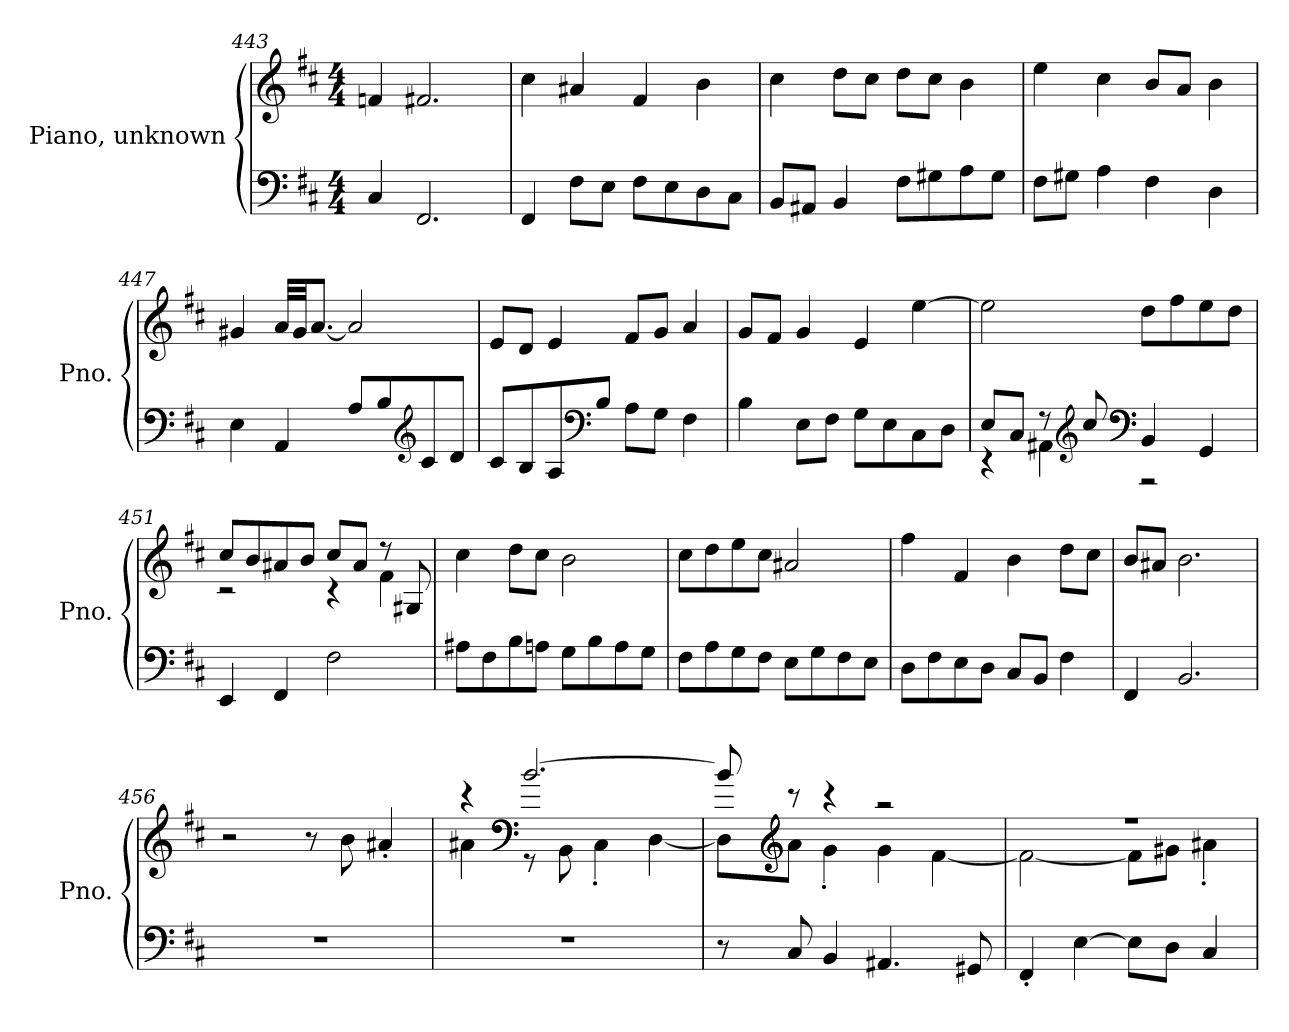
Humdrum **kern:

**kern	**kern
*part1	*part1
*staff2	*staff1
*I"Piano, unknown	*
*I'Pno.	*
!!LO:LB:g=z
*clefF4	*clefG2
*k[f#c#]	*k[f#c#]
*M4/4	*M4/4
=443	=443
4C#/	4fn/
2.FF#/	2.f#X/
=444	=444
4FF#/	4cc#\
8F#\L	4a#X/
8E\J	.
8F#\L	4f#/
8E\	.
8D\	4b\
8C#\J	.
=445	=445
8BB/L	4cc#\
8AA#X/J	.
4BB/	8dd\L
.	8cc#\J
8F#\L	8dd\L
8G#X\	8cc#\J
8A\	4b\
8G#\J	.
=446	=446
8F#\L	4ee\
8G#X\J	.
4A\	4cc#\
4F#\	8b/L
.	8a/J
4D\	4b\
=447	=447
4E\	4g#X/
4AA/	32a/LLL
.	32g#/JJ
.	[8.a/J
8A/L	2a/]
8B/	.
*clefG2	*
8c#/	.
8d/J	.
!!LO:LB:g=z
=448	=448
8c#/L	8e/L
8B/	8d/J
8A/	4e/
*clefF4	*
8B/J	.
8A\L	8f#/L
8G\J	8g/J
4F#\	4a/
=449	=449
4B\	8g/L
.	8f#/J
8E\L	4g/
8F#\J	.
8G\L	4e/
8E\	.
8C#\	[4ee\
8D\J	.
=450	=450
*^	*
8E/L	4r	2ee\]
8C#/J	.	.
8r	4AA#X\	.
*clefG2	*	*
8cc#/	.	.
*clefF4	*	*
4BB/	2r	8dd\L
.	.	8ff#\
4GG/	.	8ee\
.	.	8dd\J
*v	*v	*
=451	=451
*	*^
4EE/	8cc#/L	2r
.	8b/	.
4FF#/	8a#X/	.
.	8b/J	.
2F#\	8cc#/L	4r
.	8a#/J	.
.	8r	4f#\
.	8G#X/	.
*	*v	*v
!!LO:PB:g=z
=452	=452
8A#X\L	4cc#\
8F#\	.
8B\	8dd\L
8An\J	8cc#\J
8G\L	2b\
8B\	.
8A\	.
8G\J	.
=453	=453
8F#\L	8cc#\L
8A\	8dd\
8G\	8ee\
8F#\J	8cc#\J
8E\L	2a#X/
8G\	.
8F#\	.
8E\J	.
=454	=454
8D\L	4ff#\
8F#\	.
8E\	4f#/
8D\J	.
8C#/L	4b\
8BB/J	.
4F#\	8dd\L
.	8cc#\J
=455	=455
4FF#/	8b/L
.	8a#X/J
2.BB/	2.b\
=456	=456
1r	2r
.	8r
.	8b\
.	4a#X'/
!!LO:LB:g=z
=457	=457
*	*^
1r	4r	4a#X\
*	*clefF4	*
.	[2.b/	8r
.	.	8BB\
.	.	4C#'\
.	.	[4D\
=458	=458	=458
8r	8b/]	8D\L]
*	*clefG2	*
8C#/	8r	8a\J
4BB/	4r	4g'\
4.AA#X/	2r	4g\
.	.	[4f#\
8GG#X/	.	.
=459	=459	=459
4FF#'/	1r	2f#\_
[4E\	.	.
8E\L]	.	8f#\L]
8D\J	.	8g#X\J
4C#/	.	4a#X'\
*	*v	*v
=	=
*-	*-
